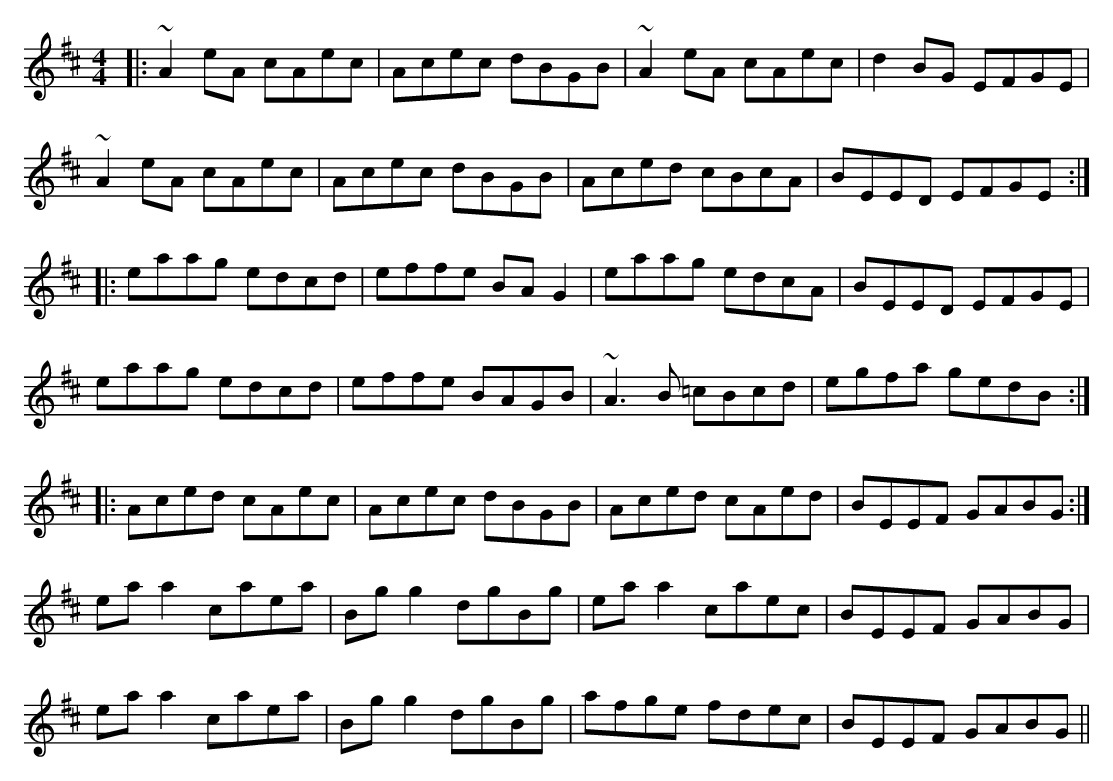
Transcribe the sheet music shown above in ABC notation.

X:1
M:4/4
K:Amix
|:~A2 eA cAec|Acec dBGB|~A2 eA cAec|d2 BG EFGE|
~A2 eA cAec|Acec dBGB|Aced cBcA|BEED EFGE:|
|:eaag edcd|effe BA G2|eaag edcA|BEED EFGE|
eaag edcd|effe BAGB|~A3 B =cBcd|egfa gedB:|
|:Aced cAec|Acec dBGB|Aced cAed|BEEF GABG:|
ea a2 caea|Bg g2 dgBg|ea a2 caec|BEEF GABG|
ea a2 caea|Bg g2 dgBg|afge fdec|BEEF GABG||
